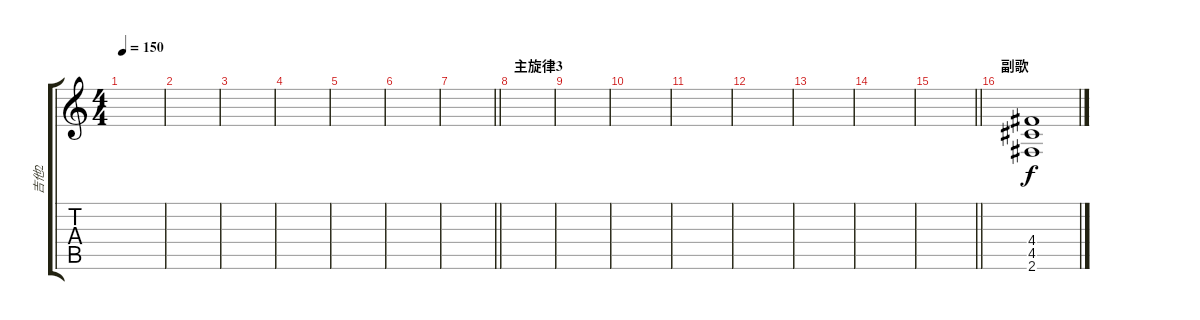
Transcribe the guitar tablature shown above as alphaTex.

\track ("吉他2" "吉他2") {instrument distortionguitar}
\staff {score tabs}
\tuning (E4 B3 G3 D3 A2 E2) {hide}
\ts (4 4)
\tempo 150
\clef g2
\ks c
|
|
|
|
|
|
\barLineRight lightlight
|
\section ("" "主旋律3")
|
|
|
|
|
|
|
\barLineRight lightlight
|
\section ("" "副歌")
(4.4 4.5 2.6).1{dy f}
